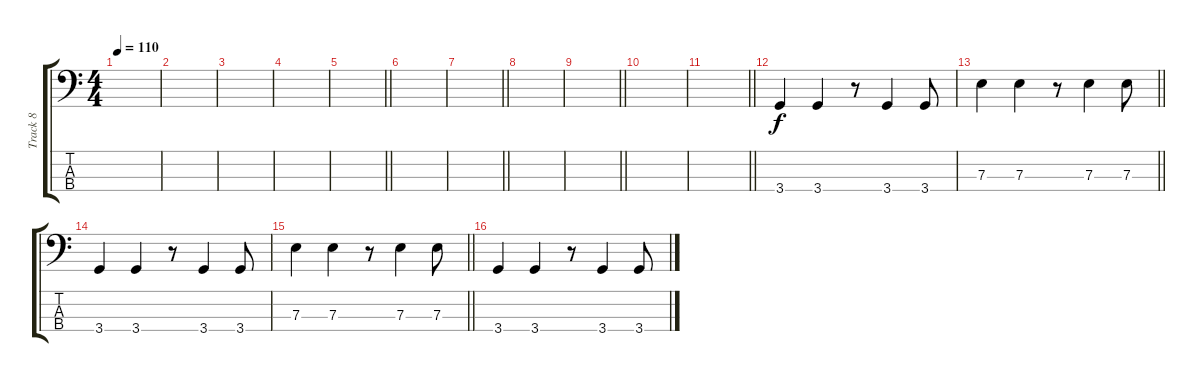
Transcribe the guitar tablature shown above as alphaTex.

\track ("Track 8" "Track 8") {instrument electricbassfinger}
\staff {score tabs}
\tuning (G2 D2 A1 E1) {hide}
\ts (4 4)
\tempo 110
\clef f4
\ks c
|
|
|
|
\barLineRight lightlight
|
|
\barLineRight lightlight
|
|
\barLineRight lightlight
|
|
\barLineRight lightlight
|
3.4.4 3.4.4 r.8 3.4.4 3.4.8 |
\barLineRight lightlight
7.3.4 7.3.4 r.8 7.3.4 7.3.8 |
3.4.4 3.4.4 r.8 3.4.4 3.4.8 |
\barLineRight lightlight
7.3.4 7.3.4 r.8 7.3.4 7.3.8 |
3.4.4 3.4.4 r.8 3.4.4 3.4.8
